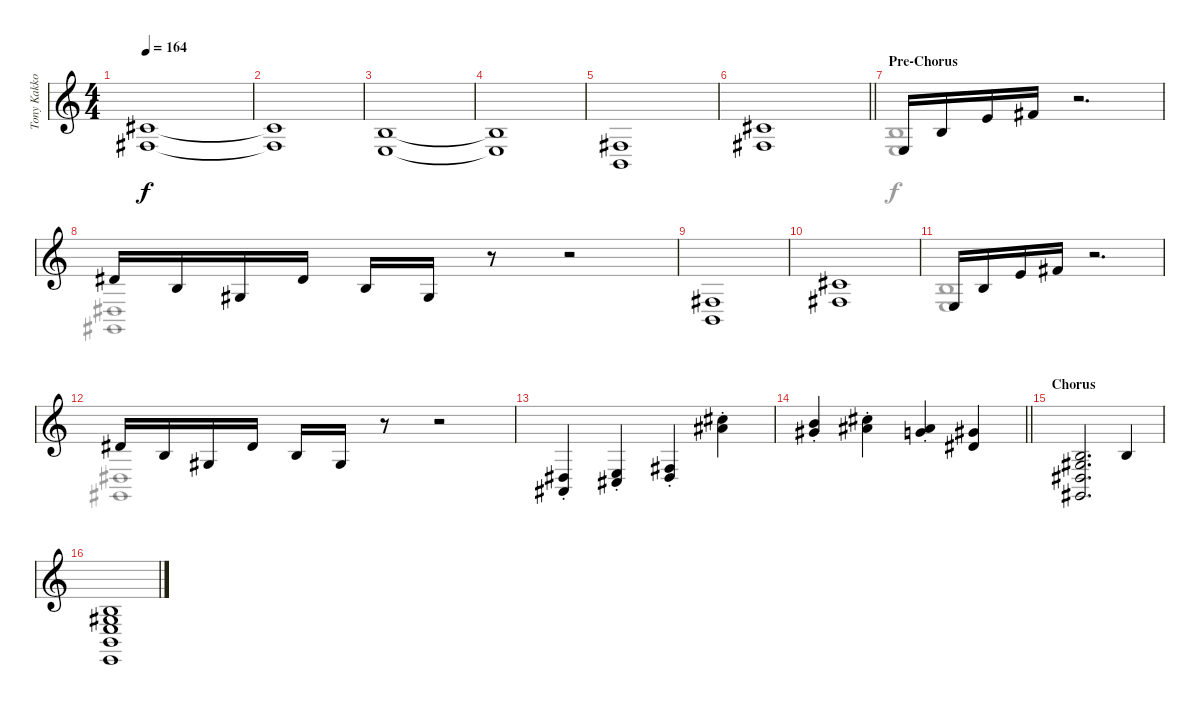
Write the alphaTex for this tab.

\track ("Tony Kakko" "Tony Kakko") {instrument stringensemble2}
\staff {score}
\tuning (E4 B3 G3 D3 A2 E2) {hide}
\voice
\ts (4 4)
\tempo 164
\clef g2
\ks c
(11.4 9.5).1{dy f} |
(11.4{t} 9.5{t}).1 |
(9.4 7.5).1 |
(9.4{t} 7.5{t}).1 |
(9.5 7.6).1 |
\barLineRight lightlight
(11.4 9.5).1 |
\section ("" "Pre-Chorus")
7.5.16 9.4.16 9.3.16 7.2.16 r.2{d} |
4.2.16 4.3.16 6.4.16 4.2.16 4.3.16 6.4.16 r.8 r.2 |
(9.5 7.6).1 |
(11.4 9.5).1 |
7.5.16 9.4.16 9.3.16 7.2.16 r.2{d} |
4.2.16 4.3.16 6.4.16 4.2.16 4.3.16 6.4.16 r.8 r.2 |
(6.5{st} 6.6{st}).4 (2.4{st} 4.5{st}).4 (4.4{st} 6.5{st}).4 (14.2{st} 15.3{st}).4 |
\barLineRight lightlight
(12.2{st} 13.3{st}).4 (14.2{st} 15.3{st}).4 (11.2{st} 12.3{st}).4 (13.3 13.4).4 |
\section ("" "Chorus")
(4.3 6.4 6.5 4.6).2{d} 4.3.4 |
(0.2 1.3 2.4 2.5 0.6).1
\voice
\clef g2
\ottava regular
\simile none
\ks c
|
|
|
|
|
\barLineRight lightlight
|
(9.4 7.5).1 |
(6.5 4.6).1 |
|
|
(9.4 7.5).1 |
(6.5 4.6).1 |
|
\barLineRight lightlight
|
|
